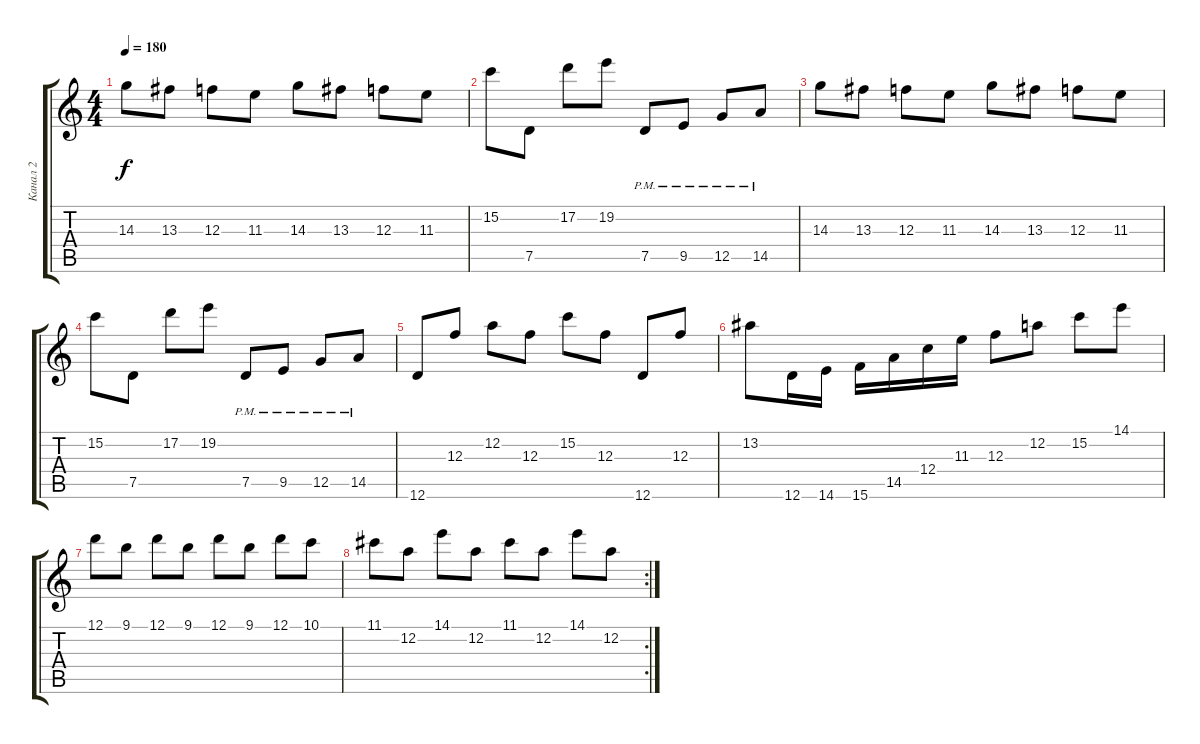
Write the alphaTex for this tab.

\track ("Канал 2" "Канал 2") {instrument distortionguitar}
\staff {score tabs}
\tuning (D4 A3 F3 C3 G2 D2) {hide}
\ts (4 4)
\tempo 180
\clef g2
\ks c
14.3.8{dy f} 13.3.8 12.3.8 11.3.8 14.3.8 13.3.8 12.3.8 11.3.8 |
15.2.8 7.5.8 17.2.8 19.2.8 7.5{pm}.8 9.5{pm}.8 12.5{pm}.8 14.5{pm}.8 |
14.3.8 13.3.8 12.3.8 11.3.8 14.3.8 13.3.8 12.3.8 11.3.8 |
15.2.8 7.5.8 17.2.8 19.2.8 7.5{pm}.8 9.5{pm}.8 12.5{pm}.8 14.5{pm}.8 |
12.6.8 12.3.8 12.2.8 12.3.8 15.2.8 12.3.8 12.6.8 12.3.8 |
13.2.8 12.6.16 14.6.16 15.6.16 14.5.16 12.4.16 11.3.16 12.3.8 12.2.8 15.2.8 14.1.8 |
12.1.8 9.1.8 12.1.8 9.1.8 12.1.8 9.1.8 12.1.8 10.1.8 |
\rc 2
11.1.8 12.2.8 14.1.8 12.2.8 11.1.8 12.2.8 14.1.8 12.2.8
